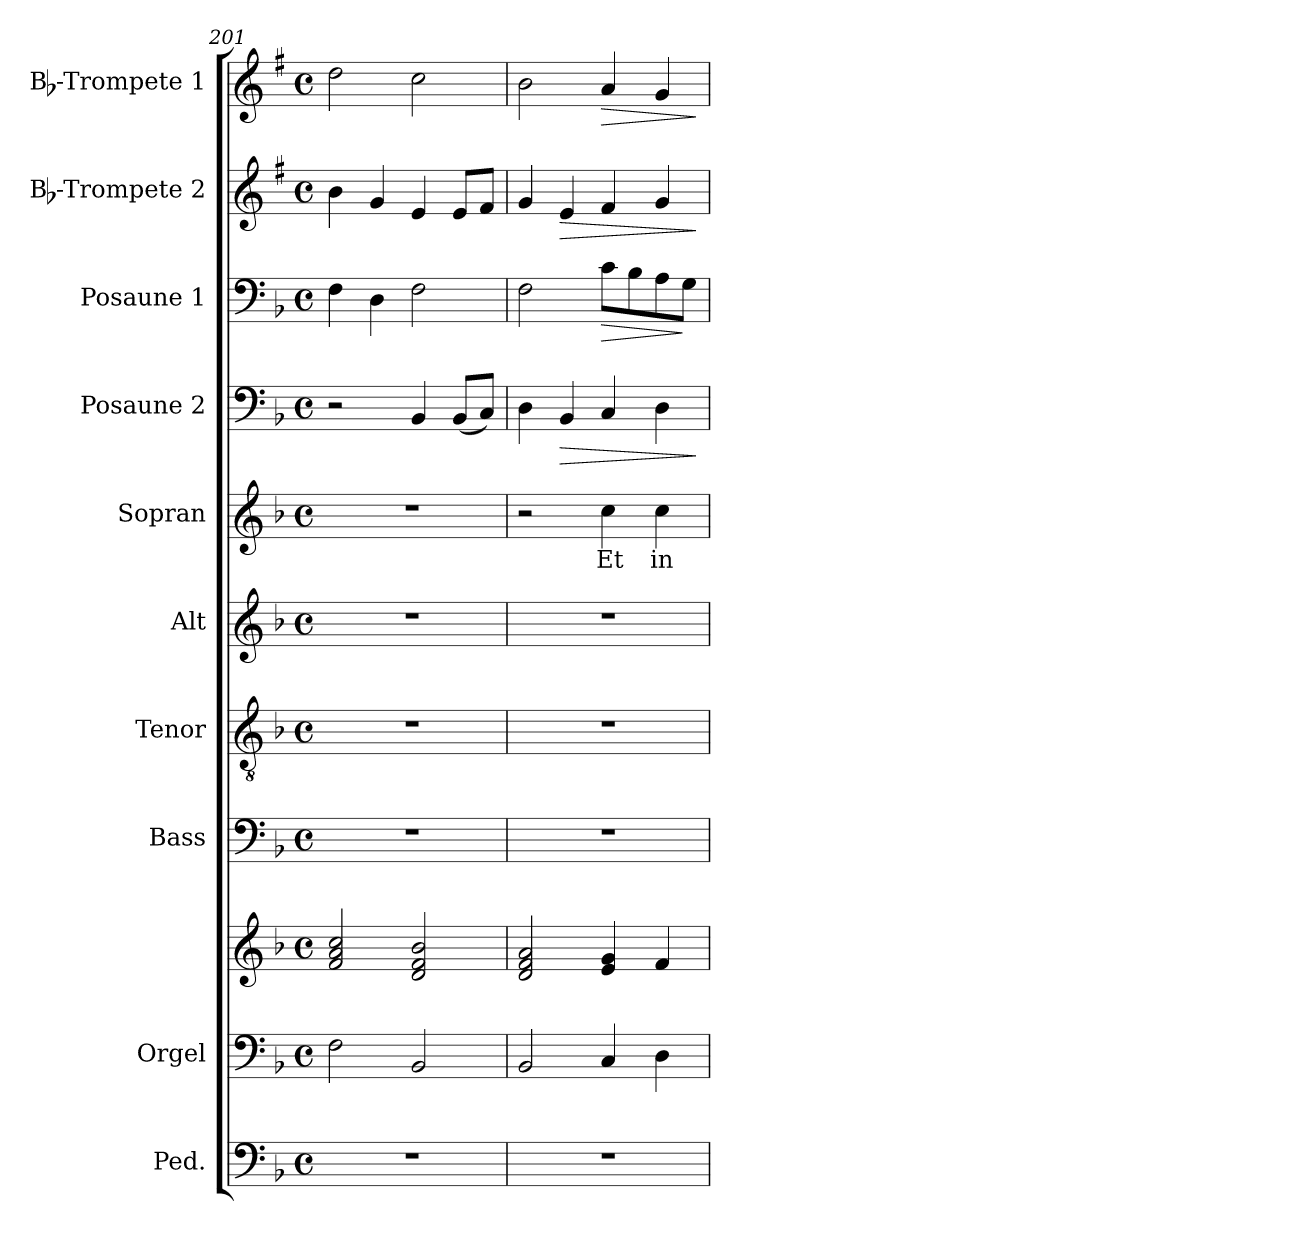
**kern	**kern	**kern	**kern	**kern	**kern	**kern	**text	**kern	**dynam	**kern	**dynam	**kern	**dynam	**kern	**dynam
*part10	*part9	*part9	*part8	*part7	*part6	*part5	*part5	*part4	*part4	*part3	*part3	*part2	*part2	*part1	*part1
*staff11	*staff10	*staff9	*staff8	*staff7	*staff6	*staff5	*staff5	*staff4	*staff4	*staff3	*staff3	*staff2	*staff2	*staff1	*staff1
*I"Ped.	*I"Orgel	*	*I"Bass	*I"Tenor	*I"Alt	*I"Sopran	*	*I"Posaune 2	*	*I"Posaune 1	*	*I"Bb-Trompete 2	*	*I"Bb-Trompete 1	*
*	*I'Org.	*	*I'B.	*I'T.	*I'A.	*I'S.	*	*I'Pos. 2	*	*I'Pos. 1	*	*I'Bb Trp. 2	*	*I'Bb Trp. 1	*
*clefF4	*clefF4	*clefG2	*clefF4	*clefGv2	*clefG2	*clefG2	*	*clefF4	*	*clefF4	*	*clefG2	*	*clefG2	*
*ITrd7c12	*	*	*	*	*	*	*	*	*	*	*	*ITrd1c2	*	*ITrd1c2	*
*k[b-]	*k[b-]	*k[b-]	*k[b-]	*k[b-]	*k[b-]	*k[b-]	*	*k[b-]	*	*k[b-]	*	*k[b-]	*	*k[b-]	*
*F:	*F:	*F:	*F:	*F:	*F:	*F:	*	*F:	*	*F:	*	*F:	*	*F:	*
*M4/4	*M4/4	*M4/4	*M4/4	*M4/4	*M4/4	*M4/4	*	*M4/4	*	*M4/4	*	*M4/4	*	*M4/4	*
*met(c)	*met(c)	*met(c)	*met(c)	*met(c)	*met(c)	*met(c)	*	*met(c)	*	*met(c)	*	*met(c)	*	*met(c)	*
=201	=201	=201	=201	=201	=201	=201	=201	=201	=201	=201	=201	=201	=201	=201	=201
1r	2F\	2f/ 2a/ 2cc/	1r	1r	1r	1r	.	2r	.	4F\	.	4a\	.	2cc\	.
.	.	.	.	.	.	.	.	.	.	4D\	.	4f/	.	.	.
.	2BB-/	2d/ 2f/ 2b-/	.	.	.	.	.	4BB-/	.	2F\	.	4d/	.	2b-\	.
.	.	.	.	.	.	.	.	(<8BB-/L	.	.	.	8d/L	.	.	.
.	.	.	.	.	.	.	.	8C/J)	.	.	.	8e/J	.	.	.
=202	=202	=202	=202	=202	=202	=202	=202	=202	=202	=202	=202	=202	=202	=202	=202
1r	2BB-/	2d/ 2f/ 2a/	1r	1r	1r	2r	.	4D\	.	2F\	.	4f/	.	2a\	.
!	!	!	!	!	!	!	!	!	!LO:HP:b	!	!	!	!LO:HP:b	!	!
.	.	.	.	.	.	.	.	4BB-/	>	.	.	4d/	>	.	.
!	!	!	!	!	!	!	!LO:LY:b	!	!	!	!LO:HP:b	!	!	!	!LO:HP:b
.	4C/	4e/ 4g/	.	.	.	4cc\	Et	4C/	.	8c\L	>	4e/	.	4g/	>
.	.	.	.	.	.	.	.	.	.	8B-\	.	.	.	.	.
!	!	!	!	!	!	!	!LO:LY:b	!	!	!	!	!	!	!	!
.	4D\	4f/	.	.	.	4cc\	in	4D\	.	8A\	.	4f/	.	4f/	.
.	.	.	.	.	.	.	.	.	.	8G\J	]	.	.	.	.
.	.	.	.	.	.	.	.	.	]	.	.	.	]	.	]
=	=	=	=	=	=	=	=	=	=	=	=	=	=	=	=
*-	*-	*-	*-	*-	*-	*-	*-	*-	*-	*-	*-	*-	*-	*-	*-
